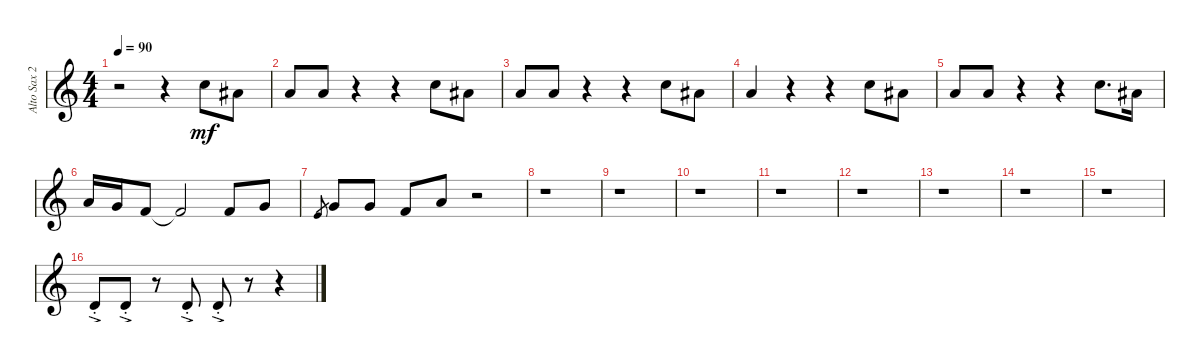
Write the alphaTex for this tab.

\track ("Alto Sax 2" "Alto Sax 2") {instrument acousticgrandpiano}
\staff {score}
\tuning (E4 B3 G3 D3 A2 E2 B1) {hide}
\ts (4 4)
\tempo 90
\clef g2
\ks c
r.2{dy mf} r.4 8.1.8 6.1.8 |
5.1.8 5.1.8 r.4 r.4 8.1.8 6.1.8 |
5.1.8 5.1.8 r.4 r.4 8.1.8 6.1.8 |
5.1.4 r.4 r.4 8.1.8 6.1.8 |
5.1.8 5.1.8 r.4 r.4 8.1.8{d} 6.1.16 |
5.1.16 3.1.16 1.1.8 1.1{t}.2 1.1.8 3.1.8 |
0.1.8{gr} 3.1.8 3.1.8 1.1.8 5.1.8 r.2 |
r.1 |
r.1 |
r.1 |
r.1 |
r.1 |
r.1 |
r.1 |
r.1 |
3.2{ac st}.8 3.2{ac st}.8 r.8 3.2{ac st}.8 3.2{ac st}.8 r.8 r.4
